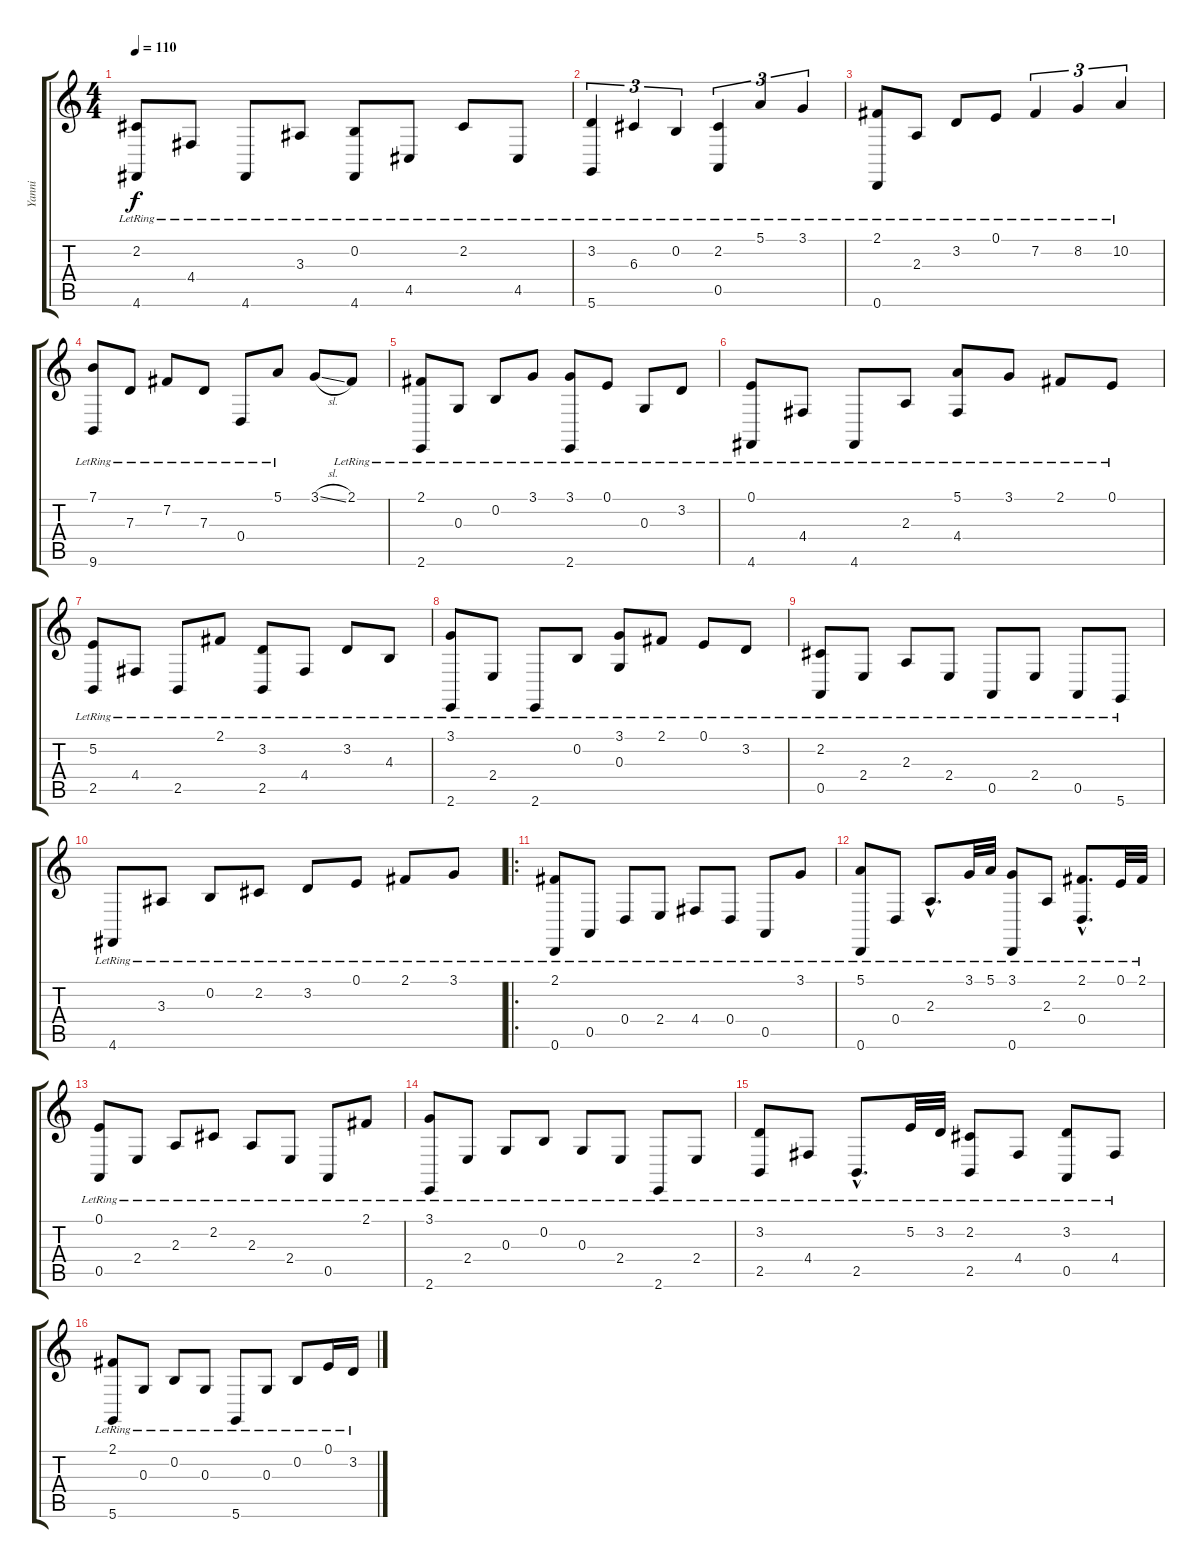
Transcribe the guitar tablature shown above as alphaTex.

\track ("Yanni" "Yanni") {instrument acousticgrandpiano}
\staff {score tabs}
\tuning (E4 B3 G3 D3 A2 D2) {hide}
\ts (4 4)
\tempo 110
\clef g2
\ks c
(2.2{lr} 4.6{lr}).8{dy f} 4.4{lr}.8 4.6{lr}.8 3.3{lr}.8 (0.2{lr} 4.6{lr}).8 4.5{lr}.8 2.2{lr}.8 4.5{lr}.8 |
(3.2{lr} 5.6{lr}).4{tu (3 2)} 6.3{lr}.4{tu (3 2)} 0.2{lr}.4{tu (3 2)} (2.2{lr} 0.5{lr}).4{tu (3 2)} 5.1{lr}.4{tu (3 2)} 3.1{lr}.4{tu (3 2)} |
(2.1{lr} 0.6{lr}).8 2.3{lr}.8 3.2{lr}.8 0.1{lr}.8 7.2{lr}.4{tu (3 2)} 8.2{lr}.4{tu (3 2)} 10.2{lr}.4{tu (3 2)} |
(7.1{lr} 9.6{lr}).8 7.3{lr}.8 7.2{lr}.8 7.3{lr}.8 0.4{lr}.8 5.1{lr}.8 3.1{sl}.8 2.1{lr}.8 |
(2.1{lr} 2.6{lr}).8 0.3{lr}.8 0.2{lr}.8 3.1{lr}.8 (3.1{lr} 2.6{lr}).8 0.1{lr}.8 0.3{lr}.8 3.2{lr}.8 |
(0.1{lr} 4.6{lr}).8 4.4{lr}.8 4.6{lr}.8 2.3{lr}.8 (5.1{lr} 4.4{lr}).8 3.1{lr}.8 2.1{lr}.8 0.1{lr}.8 |
(5.2{lr} 2.5{lr}).8 4.4{lr}.8 2.5{lr}.8 2.1{lr}.8 (3.2{lr} 2.5{lr}).8 4.4{lr}.8 3.2{lr}.8 4.3{lr}.8 |
(3.1{lr} 2.6{lr}).8 2.4{lr}.8 2.6{lr}.8 0.2{lr}.8 (3.1{lr} 0.3{lr}).8 2.1{lr}.8 0.1{lr}.8 3.2{lr}.8 |
(2.2{lr} 0.5{lr}).8 2.4{lr}.8 2.3{lr}.8 2.4{lr}.8 0.5{lr}.8 2.4{lr}.8 0.5{lr}.8 5.6{lr}.8 |
4.6{lr}.8 3.3{lr}.8 0.2{lr}.8 2.2{lr}.8 3.2{lr}.8 0.1{lr}.8 2.1{lr}.8 3.1{lr}.8 |
\ro
(2.1{lr} 0.6{lr}).8 0.5{lr}.8 0.4{lr}.8 2.4{lr}.8 4.4{lr}.8 0.4{lr}.8 0.5{lr}.8 3.1{lr}.8 |
(5.1{lr} 0.6{lr}).8 0.4{lr}.8 2.3{hac lr}.8{d} 3.1{lr}.32 5.1{lr}.32 (3.1{lr} 0.6{lr}).8 2.3{lr}.8 (2.1{hac lr} 0.4{hac lr}).8{d} 0.1{lr}.32 2.1{lr}.32 |
(0.1{lr} 0.5{lr}).8 2.4{lr}.8 2.3{lr}.8 2.2{lr}.8 2.3{lr}.8 2.4{lr}.8 0.5{lr}.8 2.1{lr}.8 |
(3.1{lr} 2.6{lr}).8 2.4{lr}.8 0.3{lr}.8 0.2{lr}.8 0.3{lr}.8 2.4{lr}.8 2.6{lr}.8 2.4{lr}.8 |
(3.2{lr} 2.5{lr}).8 4.4{lr}.8 2.5{hac lr}.8{d} 5.2{lr}.32 3.2{lr}.32 (2.2{lr} 2.5{lr}).8 4.4{lr}.8 (3.2{lr} 0.5{lr}).8 4.4{lr}.8 |
(2.1{lr} 5.6{lr}).8 0.3{lr}.8 0.2{lr}.8 0.3{lr}.8 5.6{lr}.8 0.3{lr}.8 0.2{lr}.8 0.1{lr}.16 3.2{lr}.16
